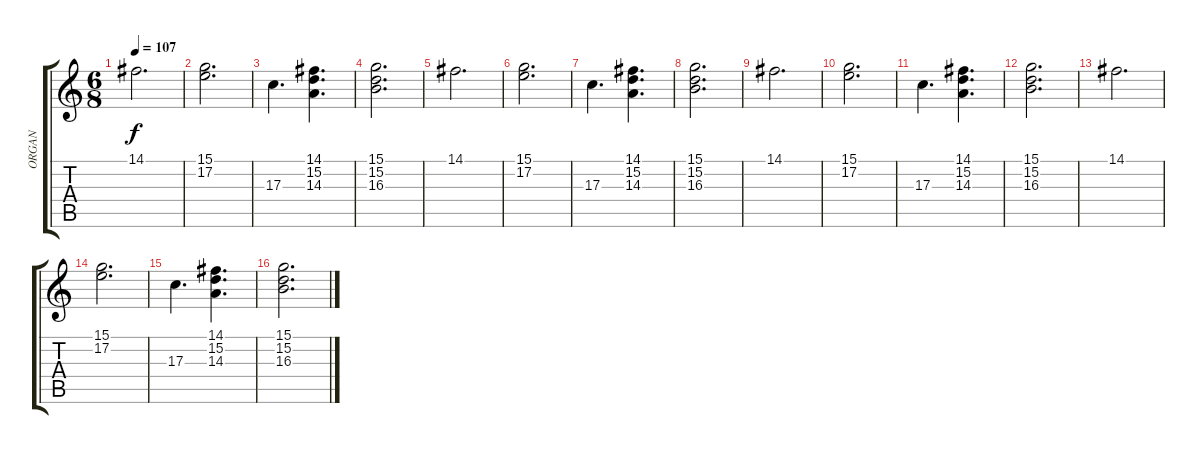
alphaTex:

\track ("ORGAN" "ORGAN") {instrument rockorgan}
\staff {score tabs}
\tuning (E4 B3 G3 D3 A2 E2) {hide}
\ts (6 8)
\tempo 107
\clef g2
\ks c
14.1.2{d dy f} |
(15.1 17.2).2{d} |
17.3.4{d} (14.1 15.2 14.3).4{d} |
(15.1 15.2 16.3).2{d} |
14.1.2{d} |
(15.1 17.2).2{d} |
17.3.4{d} (14.1 15.2 14.3).4{d} |
(15.1 15.2 16.3).2{d} |
14.1.2{d} |
(15.1 17.2).2{d} |
17.3.4{d} (14.1 15.2 14.3).4{d} |
(15.1 15.2 16.3).2{d} |
14.1.2{d} |
(15.1 17.2).2{d} |
17.3.4{d} (14.1 15.2 14.3).4{d} |
(15.1 15.2 16.3).2{d}
